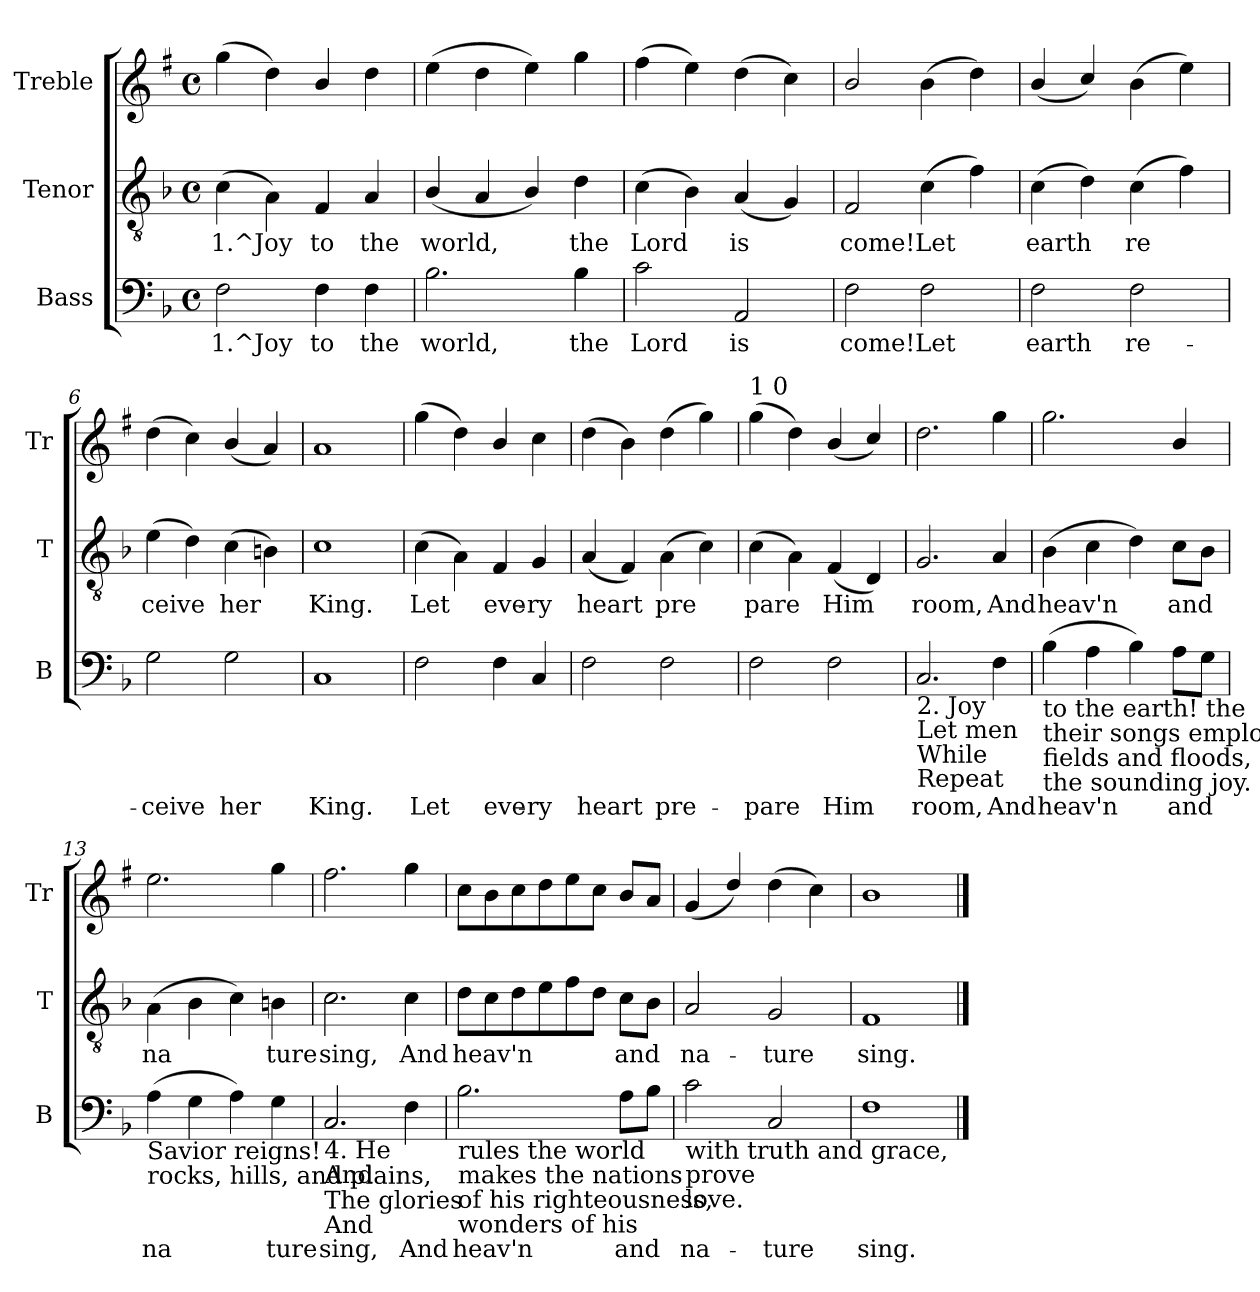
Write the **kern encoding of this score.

**kern	**text	**kern	**text	**kern
*part3	*part3	*part2	*part2	*part1
*staff3	*staff3	*staff2	*staff2	*staff1
*I"Bass	*	*I"Tenor	*	*I"Treble
*I'B	*	*I'T	*	*I'Tr
!!LO:PB:g=z
*stria5	*	*stria5	*	*stria5
*clefF4	*	*clefGv2	*	*clefG2
*	*	*	*	*ITrd1c2
*k[b-]	*	*k[b-]	*	*k[b-]
*F:	*	*F:	*	*F:
*M4/4	*	*M4/4	*	*M4/4
*met(c)	*	*met(c)	*	*met(c)
=1	=1	=1	=1	=1
!	!LO:LY:a:rj	!	!LO:LY:b:rj	!
2F\	1.^Joy	(>4c\	1.^Joy	(>4ff\
!	!	!	!LO:LY:b:rj	!
.	.	4A\)	.	4cc\)
!	!LO:LY:a:rj	!	!LO:LY:b:rj	!
4F\	to	4F/	to	4a/
!	!LO:LY:a:rj	!	!LO:LY:b:rj	!
4F\	the	4A/	the	4cc\
=2	=2	=2	=2	=2
!	!LO:LY:a:rj	!	!LO:LY:b:rj	!
2.B-\	world,	(<4B-/	world,	(>4dd\
!	!	!	!LO:LY:b:rj	!
.	.	4A/	.	4cc\
!	!	!	!LO:LY:b:rj	!
.	.	4B-/)	.	4dd\)
!	!LO:LY:a:rj	!	!LO:LY:b:rj	!
4B-\	the	4d\	the	4ff\
=3	=3	=3	=3	=3
!	!LO:LY:a:rj	!	!LO:LY:b:rj	!
2c\	Lord	(>4c\	Lord	(>4ee\
!	!	!	!LO:LY:b:rj	!
.	.	4B-\)	.	4dd\)
!	!LO:LY:a:rj	!	!LO:LY:b:rj	!
2AA/	is	(<4A/	is	(>4cc\
!	!	!	!LO:LY:b:rj	!
.	.	4G/)	.	4b-\)
=4	=4	=4	=4	=4
!	!LO:LY:a:rj	!	!LO:LY:b:rj	!
2F\	come!	2F/	come!	2a/
!	!LO:LY:a:rj	!	!LO:LY:b:rj	!
2F\	Let	(>4c\	Let	(>4a\
!	!	!	!LO:LY:b:rj	!
.	.	4f\)	.	4cc\)
=5	=5	=5	=5	=5
!	!LO:LY:a:rj	!	!LO:LY:b:rj	!
2F\	earth	(>4c\	earth	(<4a/
!	!	!	!LO:LY:b:rj	!
.	.	4d\)	.	4b-/)
!	!LO:LY:a:rj	!	!LO:LY:b:rj	!
2F\	re-	(>4c\	re-	(>4a\
!	!	!	!LO:LY:b:rj	!
.	.	4f\)	--	4dd\)
=6	=6	=6	=6	=6
!	!LO:LY:a:rj	!	!LO:LY:b:rj	!
2G<\	-ceive	(>4e\	-ceive	(>4cc\
!	!	!	!LO:LY:b:rj	!
.	.	4d\)	.	4b-\)
!	!LO:LY:a:rj	!	!LO:LY:b:rj	!
2G\	her	(>4c\	her	(<4a/
!	!	!	!LO:LY:b:rj	!
.	.	4Bn\)	.	4g/)
=7	=7	=7	=7	=7
!	!LO:LY:a:rj	!	!LO:LY:b:rj	!
1C	King.	1c	King.	1g
=8	=8	=8	=8	=8
!	!LO:LY:a:rj	!	!LO:LY:b:rj	!
2F\	Let	(>4c\	Let	(>4ff\
!	!	!	!LO:LY:b:rj	!
.	.	4A\)	.	4cc\)
!	!LO:LY:a:rj	!	!LO:LY:b:rj	!
4F\	eve-	4F/	eve-	4a/
!	!LO:LY:a:rj	!	!LO:LY:b:rj	!
4C/	-ry	4G/	-ry	4b-\
=9	=9	=9	=9	=9
!	!LO:LY:a:rj	!	!LO:LY:b:rj	!
2F\	heart	(<4A/	heart	(>4cc\
!	!	!	!LO:LY:b:rj	!
.	.	4F/)	.	4a\)
!	!LO:LY:a:rj	!	!LO:LY:b:rj	!
2F\	pre-	(>4A\	pre-	(>4cc\
!	!	!	!LO:LY:b:rj	!
.	.	4c\)	--	4ff\)
!!LO:LB:g=z
=10	=10	=10	=10	=10
!	!	!	!	!LO:TX:a:t=1 0
!	!LO:LY:a:rj	!	!LO:LY:b:rj	!
2F\	-pare	(>4c\	-pare	(>4ff\
!	!	!	!LO:LY:b:rj	!
.	.	4A\)	.	4cc\)
!	!LO:LY:a:rj	!	!LO:LY:b:rj	!
2F\	Him	(<4F/	Him	(<4a/
!	!	!	!LO:LY:b:rj	!
.	.	4D/)	.	4b-/)
=11	=11	=11	=11	=11
!LO:TX:b:t=2. Joy	!	!	!	!
!LO:TX:b:t=Let men	!	!	!	!
!LO:TX:b:t=While	!	!	!	!
!LO:TX:b:t=Repeat	!	!	!	!
!	!LO:LY:a:rj	!	!LO:LY:b:rj	!
2.C/	room,	2.G/	room,	2.cc\
!	!LO:LY:a:rj	!	!LO:LY:b:rj	!
4F\	And	4A/	And	4ff\
=12	=12	=12	=12	=12
!LO:TX:b:t=to the earth! the	!	!	!	!
!LO:TX:b:t=their songs employ,	!	!	!	!
!LO:TX:b:t=fields and floods,	!	!	!	!
!LO:TX:b:t=the sounding joy.	!	!	!	!
!	!LO:LY:a:rj	!	!LO:LY:b:rj	!
(>4B-\	heav'n	(>4B-\	heav'n	2.ff\
!	!LO:LY:a:rj	!	!LO:LY:b:rj	!
4A\	.	4c\	.	.
!	!LO:LY:a:rj	!	!LO:LY:b:rj	!
4B-\)	.	4d\)	.	.
!	!LO:LY:a:rj	!	!LO:LY:b:rj	!
8A\L	and	8c\L	and	4a/
!	!LO:LY:a:rj	!	!LO:LY:b:rj	!
8G\J	.	8B-\J	.	.
=13	=13	=13	=13	=13
!LO:TX:b:t=Savior reigns!	!	!	!	!
!LO:TX:b:t=rocks, hills, and plains,	!	!	!	!
!	!LO:LY:a:rj	!	!LO:LY:b:rj	!
(>4A\	na-	(>4A\	na-	2.dd\
!	!LO:LY:a:rj	!	!LO:LY:b:rj	!
4G\	--	4B-\	--	.
!	!LO:LY:a:rj	!	!LO:LY:b:rj	!
4A\)	--	4c\)	--	.
!	!LO:LY:a:rj	!	!LO:LY:b:rj	!
4G\	-ture	4Bn\	-ture	4ff\
=14	=14	=14	=14	=14
!LO:TX:b:t=4. He	!	!	!	!
!LO:TX:b:t=And	!	!	!	!
!LO:TX:b:t=The glories	!	!	!	!
!LO:TX:b:t=And	!	!	!	!
!	!LO:LY:a:rj	!	!LO:LY:b:rj	!
2.C/	sing,	2.c\	sing,	2.ee\
!	!LO:LY:a:rj	!	!LO:LY:b:rj	!
4F\	And	4c\	And	4ff\
=15	=15	=15	=15	=15
!LO:TX:b:t=rules the world	!	!	!	!
!LO:TX:b:t=makes the nations	!	!	!	!
!LO:TX:b:t=of his righteousness,	!	!	!	!
!LO:TX:b:t=wonders of his	!	!	!	!
!	!LO:LY:a:rj	!	!LO:LY:b:rj	!
2.B-\	heav'n	8d\L	heav'n	8b-\L
!	!	!	!LO:LY:b:rj	!
.	.	8c\	.	8a\
!	!	!	!LO:LY:b:rj	!
.	.	8d\	.	8b-\
!	!	!	!LO:LY:b:rj	!
.	.	8e\	.	8cc\
!	!	!	!LO:LY:b:rj	!
.	.	8f\	.	8dd\
!	!	!	!LO:LY:b:rj	!
.	.	8d\J	.	8b-\J
!	!LO:LY:a:rj	!	!LO:LY:b:rj	!
8A\L	and	8c\L	and	8a/L
!	!LO:LY:a:rj	!	!LO:LY:b:rj	!
8B-\J	.	8B-\J	.	8g/J
=16	=16	=16	=16	=16
!LO:TX:b:t=with truth and grace,	!	!	!	!
!LO:TX:b:t=prove	!	!	!	!
!LO:TX:b:t=love.	!	!	!	!
!	!LO:LY:a:rj	!	!LO:LY:b:rj	!
2c\	na-	2A/	na-	(<4f/
.	.	.	.	4cc/)
!	!LO:LY:a:rj	!	!LO:LY:b:rj	!
2C/	-ture	2G/	-ture	(>4cc\
.	.	.	.	4b-\)
=17	=17	=17	=17	=17
!	!LO:LY:a:rj	!	!LO:LY:b:rj	!
1F	sing.	1F	sing.	1a
==	==	==	==	==
*-	*-	*-	*-	*-
